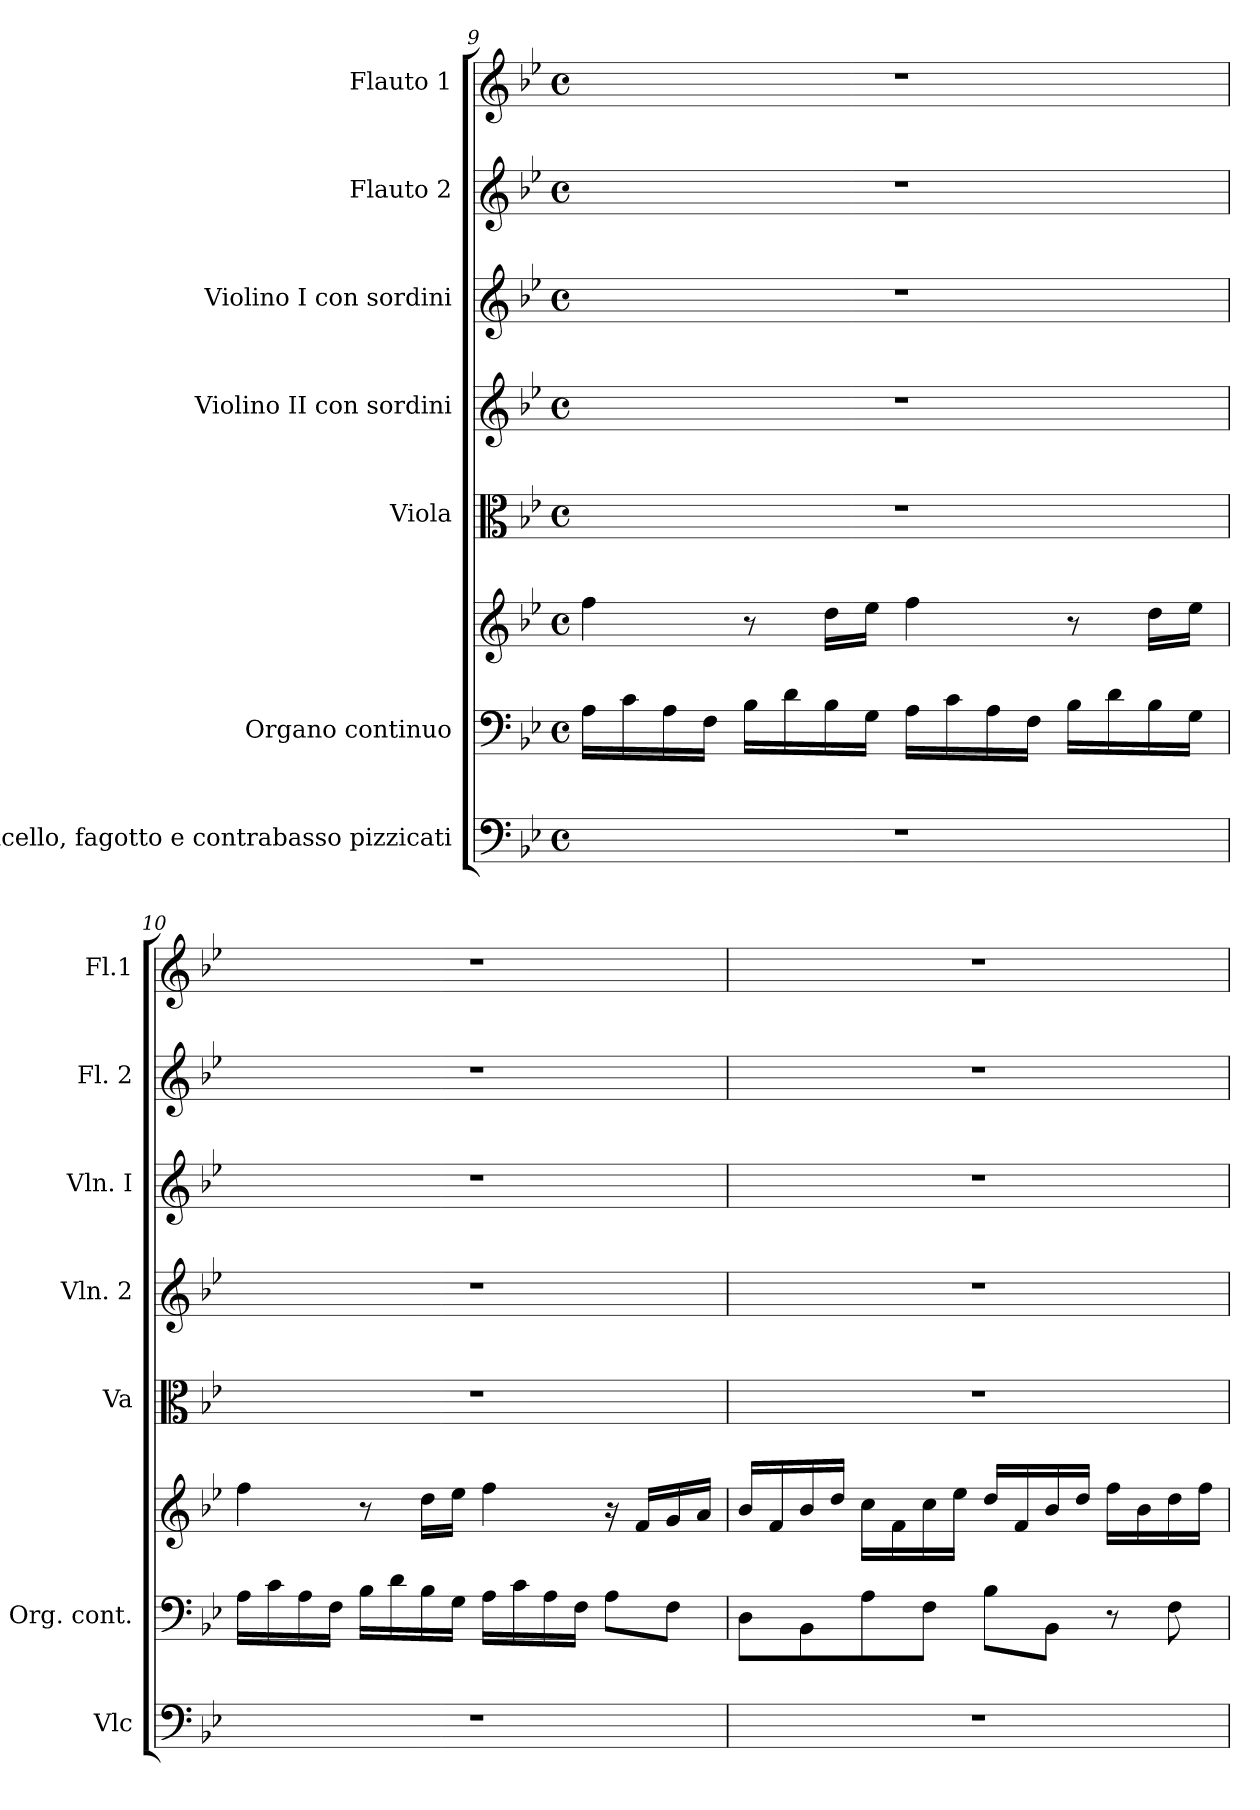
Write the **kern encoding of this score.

**kern	**kern	**kern	**kern	**kern	**kern	**kern	**kern
*part7	*part6	*part6	*part5	*part4	*part3	*part2	*part1
*staff8	*staff7	*staff6	*staff5	*staff4	*staff3	*staff2	*staff1
*I"Violoncello, fagotto e contrabasso pizzicati	*I"Organo  continuo	*	*I"Viola	*I"Violino II con sordini	*I"Violino I  con sordini	*I"Flauto 2	*I"Flauto 1
*I'Vlc	*I'Org.  cont.	*	*I'Va	*I'Vln. 2	*I'Vln. I	*I'Fl. 2	*I'Fl.1
!!LO:PB:g=z
*clefF4	*clefF4	*clefG2	*clefC3	*clefG2	*clefG2	*clefG2	*clefG2
*k[b-e-]	*k[b-e-]	*k[b-e-]	*k[b-e-]	*k[b-e-]	*k[b-e-]	*k[b-e-]	*k[b-e-]
*M4/4	*M4/4	*M4/4	*M4/4	*M4/4	*M4/4	*M4/4	*M4/4
*met(c)	*met(c)	*met(c)	*met(c)	*met(c)	*met(c)	*met(c)	*met(c)
=9	=9	=9	=9	=9	=9	=9	=9
1r	16A\LL	4ff\	1r	1r	1r	1r	1r
.	16c\	.	.	.	.	.	.
.	16A\	.	.	.	.	.	.
.	16F\JJ	.	.	.	.	.	.
.	16B-\LL	8r	.	.	.	.	.
.	16d\	.	.	.	.	.	.
.	16B-\	16dd\LL	.	.	.	.	.
.	16G\JJ	16ee-\JJ	.	.	.	.	.
.	16A\LL	4ff\	.	.	.	.	.
.	16c\	.	.	.	.	.	.
.	16A\	.	.	.	.	.	.
.	16F\JJ	.	.	.	.	.	.
.	16B-\LL	8r	.	.	.	.	.
.	16d\	.	.	.	.	.	.
.	16B-\	16dd\LL	.	.	.	.	.
.	16G\JJ	16ee-\JJ	.	.	.	.	.
=10	=10	=10	=10	=10	=10	=10	=10
*	*^	*	*	*	*	*	*
1r	16A\LL	2..ryy	4ff\	1r	1r	1r	1r	1r
.	16c\	.	.	.	.	.	.	.
.	16A\	.	.	.	.	.	.	.
.	16F\JJ	.	.	.	.	.	.	.
.	16B-\LL	.	8r	.	.	.	.	.
.	16d\	.	.	.	.	.	.	.
.	16B-\	.	16dd\LL	.	.	.	.	.
.	16G\JJ	.	16ee-\JJ	.	.	.	.	.
.	16A\LL	.	4ff\	.	.	.	.	.
.	16c\	.	.	.	.	.	.	.
.	16A\	.	.	.	.	.	.	.
.	16F\JJ	.	.	.	.	.	.	.
.	8A\L	.	16r	.	.	.	.	.
.	.	.	16f/LL	.	.	.	.	.
.	8F\J	16ryy	16g/	.	.	.	.	.
.	.	16ryy	16a/JJ	.	.	.	.	.
*	*v	*v	*	*	*	*	*	*
=11	=11	=11	=11	=11	=11	=11	=11
1r	8D\L	16b-/LL	1r	1r	1r	1r	1r
.	.	16f/	.	.	.	.	.
.	8BB-\	16b-/	.	.	.	.	.
.	.	16dd/JJ	.	.	.	.	.
.	8A\	16cc\LL	.	.	.	.	.
.	.	16f\	.	.	.	.	.
.	8F\J	16cc\	.	.	.	.	.
.	.	16ee-\JJ	.	.	.	.	.
.	8B-\L	16dd/LL	.	.	.	.	.
.	.	16f/	.	.	.	.	.
.	8BB-\J	16b-/	.	.	.	.	.
.	.	16dd/JJ	.	.	.	.	.
.	8r	16ff\LL	.	.	.	.	.
.	.	16b-\	.	.	.	.	.
.	8F\	16dd\	.	.	.	.	.
.	.	16ff\JJ	.	.	.	.	.
=	=	=	=	=	=	=	=
*-	*-	*-	*-	*-	*-	*-	*-
